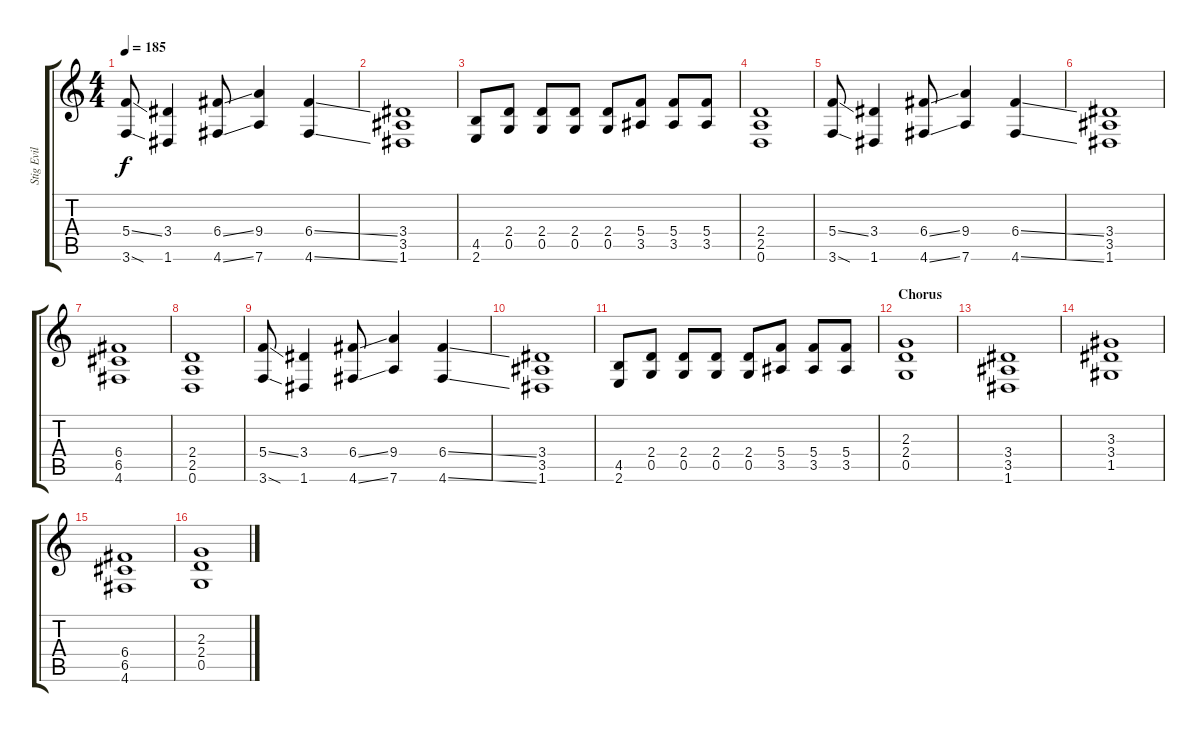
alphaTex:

\track ("Stig Evil - Guitar" "Stig Evil ") {instrument overdrivenguitar}
\staff {score tabs}
\tuning (D4 A3 F3 C3 G2 D2) {hide}
\ts (4 4)
\tempo 185
\clef g2
\ks c
(5.4{ss} 3.6{sod}).8{dy f} (3.4 1.6).4 (6.4{ss} 4.6{ss}).8 (9.4 7.6).4 (6.4{ss} 4.6{ss}).4 |
(3.4 3.5 1.6).1 |
(4.5 2.6).8 (2.4 0.5).8 (2.4 0.5).8 (2.4 0.5).8 (2.4 0.5).8 (5.4 3.5).8 (5.4 3.5).8 (5.4 3.5).8 |
(2.4 2.5 0.6).1 |
(5.4{ss} 3.6{sod}).8 (3.4 1.6).4 (6.4{ss} 4.6{ss}).8 (9.4 7.6).4 (6.4{ss} 4.6{ss}).4 |
(3.4 3.5 1.6).1 |
(6.4 6.5 4.6).1 |
(2.4 2.5 0.6).1 |
(5.4{ss} 3.6{sod}).8 (3.4 1.6).4 (6.4{ss} 4.6{ss}).8 (9.4 7.6).4 (6.4{ss} 4.6{ss}).4 |
(3.4 3.5 1.6).1 |
(4.5 2.6).8 (2.4 0.5).8 (2.4 0.5).8 (2.4 0.5).8 (2.4 0.5).8 (5.4 3.5).8 (5.4 3.5).8 (5.4 3.5).8 |
\section ("" "Chorus")
(2.3 2.4 0.5).1{volume 10 balance 8 instrument overdrivenguitar} |
(3.4 3.5 1.6).1 |
(3.3 3.4 1.5).1 |
(6.4 6.5 4.6).1 |
(2.3 2.4 0.5).1
